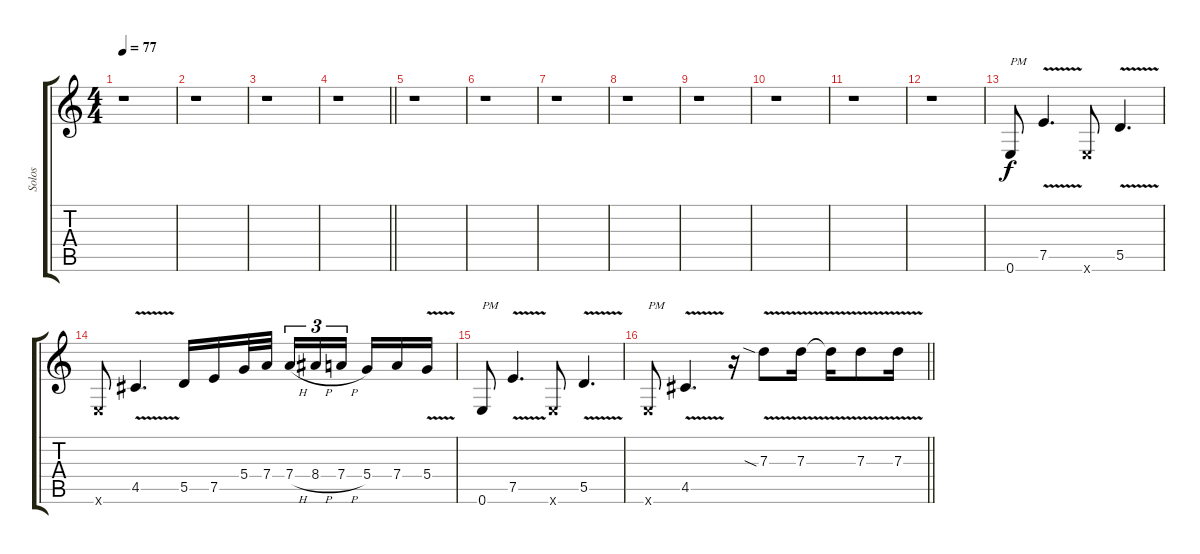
\track ("Solos" "Solos") {instrument distortionguitar}
\staff {score tabs}
\tuning (E4 B3 G3 D3 A2 E2) {hide}
\ts (4 4)
\tempo 77
\clef g2
\ks c
r.1{dy f} |
r.1 |
r.1 |
\barLineRight lightlight
r.1 |
r.1 |
r.1 |
r.1 |
r.1 |
r.1 |
r.1 |
r.1 |
r.1 |
0.6.8{txt "PM"} 7.5{v}.4{d} 0.6{x}.8 5.5{v}.4{d} |
0.6{x}.8 4.5{v}.4{d} 5.5.16 7.5.16 5.4.32 7.4.32{beam splitsecondary} 7.4{h}.16{tu (3 2)} 8.4{h}.16{tu (3 2)} 7.4{h}.16{tu (3 2) beam splitsecondary} 5.4.16 7.4.16 5.4{v}.16 |
0.6.8{txt "PM"} 7.5{v}.4{d} 0.6{x}.8 5.5{v}.4{d} |
\barLineRight lightlight
0.6{x}.8{txt "PM"} 4.5{v}.4{d} r.16 7.3{v sia}.8 7.3{v}.16 7.3{t}.16 7.3{v}.8 7.3{v}.16
